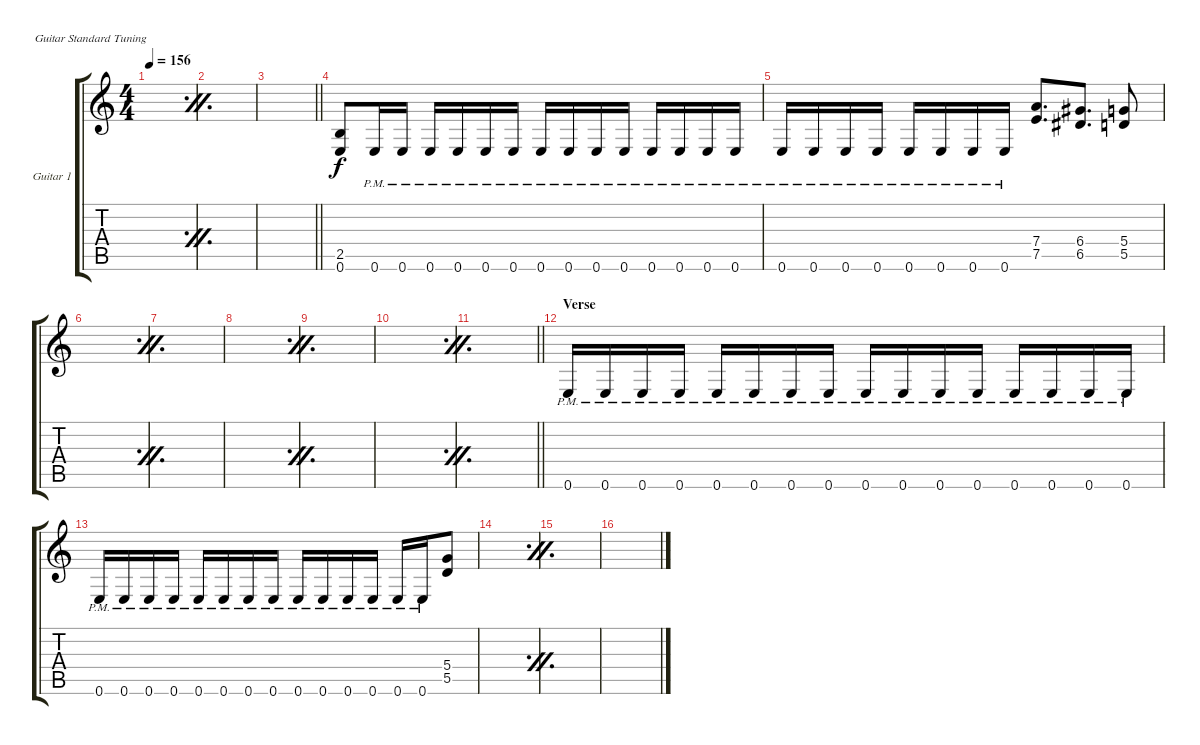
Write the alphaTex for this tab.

\bracketExtendMode groupsimilarinstruments
\firstSystemTrackNameOrientation horizontal
\otherSystemsTrackNameOrientation horizontal
\track ("Guitar 1" "Guitar 1") {instrument overdrivenguitar}
\staff {score tabs}
\tuning (E4 B3 G3 D3 A2 E2)
\ts (4 4)
\tempo 156
\clef g2
\simile firstofdouble
\ks c
|
\simile secondofdouble
|
\barLineRight lightlight
|
(2.5 0.6).8 0.6{pm}.16 0.6{pm}.16 0.6{pm}.16 0.6{pm}.16 0.6{pm}.16 0.6{pm}.16 0.6{pm}.16 0.6{pm}.16 0.6{pm}.16 0.6{pm}.16 0.6{pm}.16 0.6{pm}.16 0.6{pm}.16 0.6{pm}.16 |
0.6{pm}.16 0.6{pm}.16 0.6{pm}.16 0.6{pm}.16 0.6{pm}.16 0.6{pm}.16 0.6{pm}.16 0.6{pm}.16 (7.4 7.5).8{d} (6.4 6.5).8{d} (5.4 5.5).8 |
\simile firstofdouble
|
\simile secondofdouble
|
\simile firstofdouble
|
\simile secondofdouble
|
\simile firstofdouble
|
\simile secondofdouble
\barLineRight lightlight
|
\section ("" "Verse")
\simile none
0.6{pm}.16 0.6{pm}.16 0.6{pm}.16 0.6{pm}.16 0.6{pm}.16 0.6{pm}.16 0.6{pm}.16 0.6{pm}.16 0.6{pm}.16 0.6{pm}.16 0.6{pm}.16 0.6{pm}.16 0.6{pm}.16 0.6{pm}.16 0.6{pm}.16 0.6{pm}.16 |
0.6{pm}.16 0.6{pm}.16 0.6{pm}.16 0.6{pm}.16 0.6{pm}.16 0.6{pm}.16 0.6{pm}.16 0.6{pm}.16 0.6{pm}.16 0.6{pm}.16 0.6{pm}.16 0.6{pm}.16 0.6{pm}.16 0.6{pm}.16 (5.4 5.5).8 |
\simile firstofdouble
|
\simile secondofdouble
|
\simile firstofdouble
